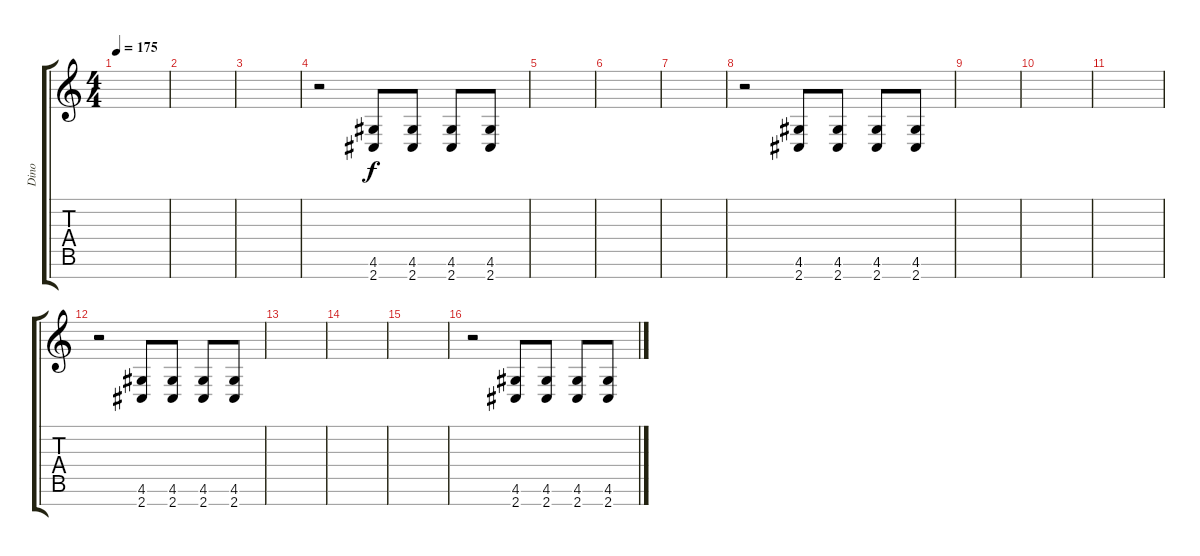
\track ("Dino" "Dino") {instrument distortionguitar}
\staff {score tabs}
\tuning (E4 B3 G3 D3 A2 E2 B1) {hide}
\ts (4 4)
\tempo 175
\clef g2
\ks c
|
|
|
r.2 (4.6 2.7).8 (4.6 2.7).8 (4.6 2.7).8 (4.6 2.7).8 |
|
|
|
r.2 (4.6 2.7).8 (4.6 2.7).8 (4.6 2.7).8 (4.6 2.7).8 |
|
|
|
r.2 (4.6 2.7).8 (4.6 2.7).8 (4.6 2.7).8 (4.6 2.7).8 |
|
|
|
r.2 (4.6 2.7).8 (4.6 2.7).8 (4.6 2.7).8 (4.6 2.7).8
